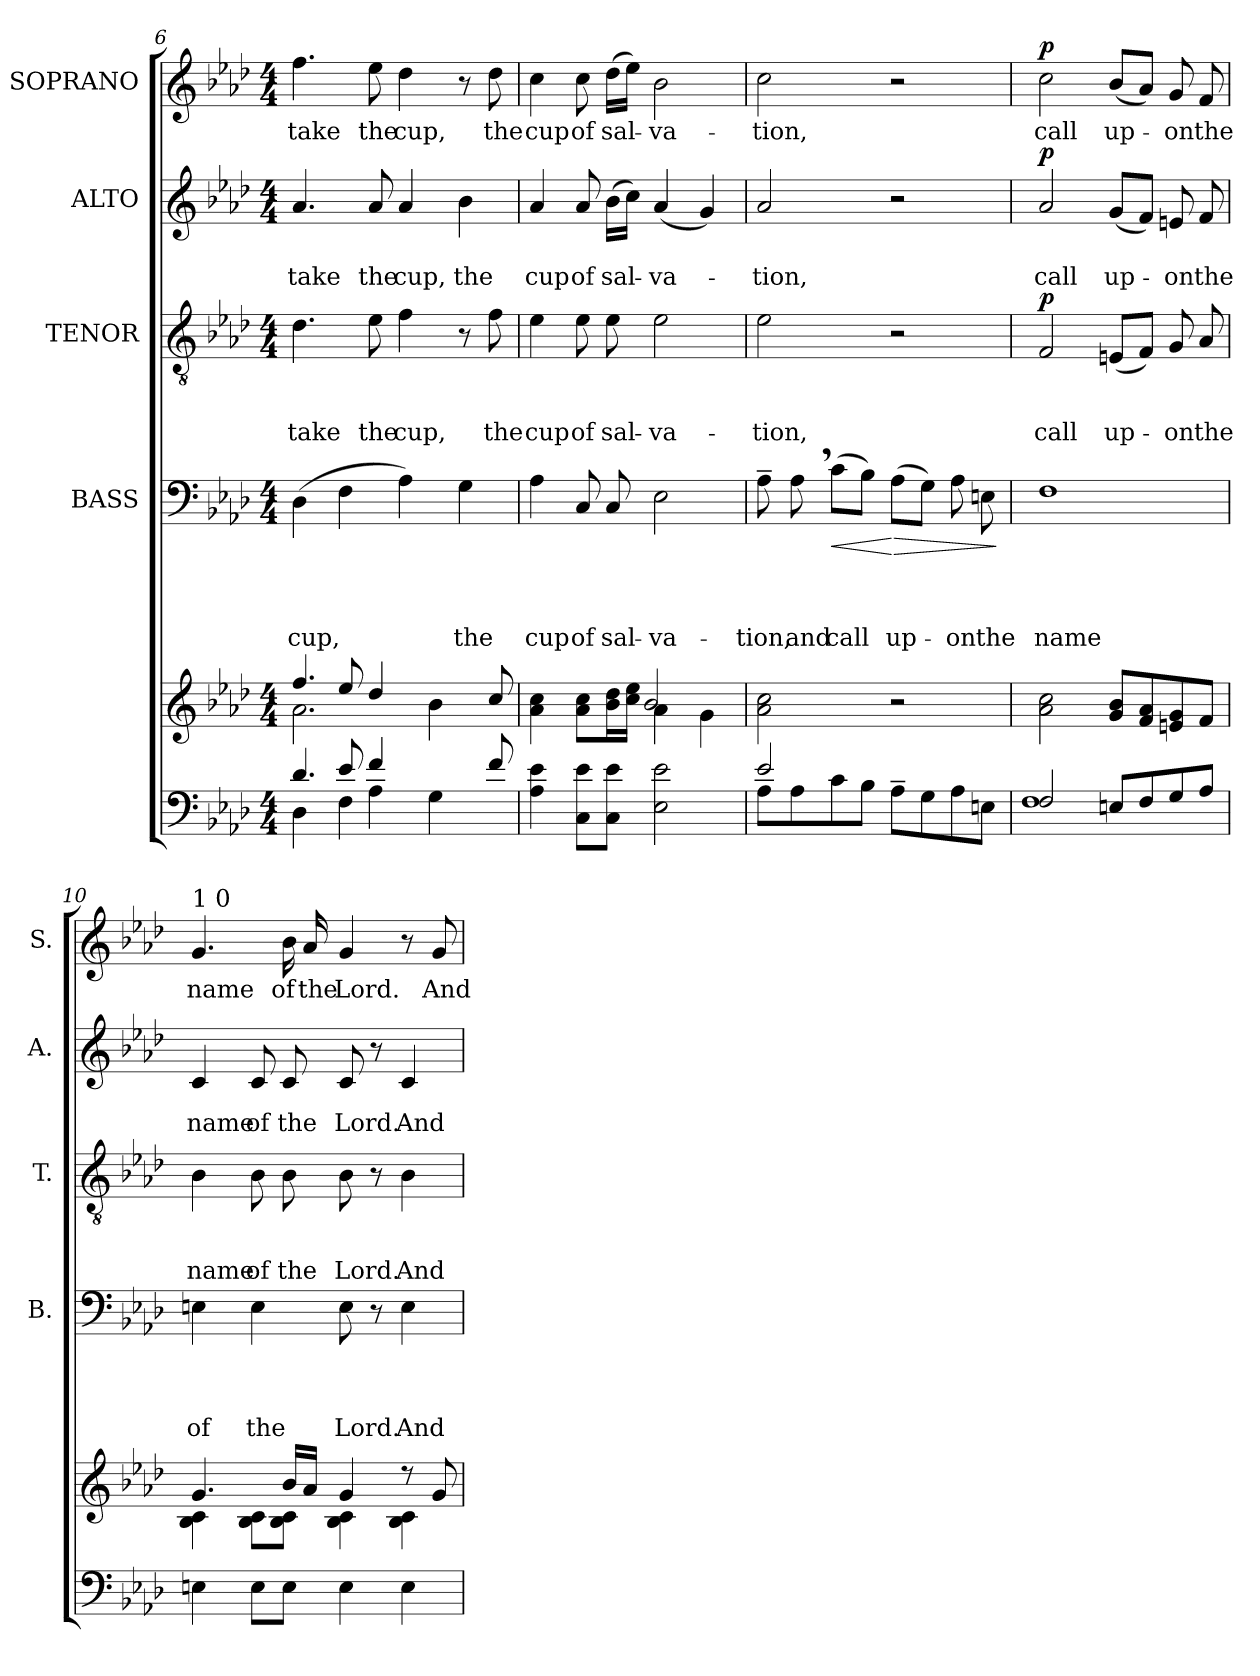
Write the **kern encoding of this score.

**kern	**kern	**kern	**text	**text	**text	**text	**dynam	**kern	**text	**text	**text	**dynam	**kern	**text	**text	**dynam	**kern	**text	**dynam
*part5	*part5	*part4	*part4	*part4	*part4	*part4	*part4	*part3	*part3	*part3	*part3	*part3	*part2	*part2	*part2	*part2	*part1	*part1	*part1
*staff6	*staff5	*staff4	*staff4	*staff4	*staff4	*staff4	*staff4	*staff3	*staff3	*staff3	*staff3	*staff3	*staff2	*staff2	*staff2	*staff2	*staff1	*staff1	*staff1
*	*	*I"BASS	*	*	*	*	*	*I"TENOR	*	*	*	*	*I"ALTO	*	*	*	*I"SOPRANO	*	*
*	*	*I'B.	*	*	*	*	*	*I'T.	*	*	*	*	*I'A.	*	*	*	*I'S.	*	*
*clefF4	*clefG2	*clefF4	*	*	*	*	*	*clefGv2	*	*	*	*	*clefG2	*	*	*	*clefG2	*	*
*k[b-e-a-d-]	*k[b-e-a-d-]	*k[b-e-a-d-]	*	*	*	*	*	*k[b-e-a-d-]	*	*	*	*	*k[b-e-a-d-]	*	*	*	*k[b-e-a-d-]	*	*
*A-:	*A-:	*A-:	*	*	*	*	*	*A-:	*	*	*	*	*A-:	*	*	*	*A-:	*	*
*M4/4	*M4/4	*M4/4	*	*	*	*	*	*M4/4	*	*	*	*	*M4/4	*	*	*	*M4/4	*	*
=6	=6	=6	=6	=6	=6	=6	=6	=6	=6	=6	=6	=6	=6	=6	=6	=6	=6	=6	=6
*^	*^	*	*	*	*	*	*	*	*	*	*	*	*	*	*	*	*	*	*
*	*^	*	*^	*	*	*	*	*	*	*	*	*	*	*	*	*	*	*	*	*	*
!	!	!	!	!	!	!	!	!	!	!LO:LY:b	!	!	!	!	!LO:LY:b	!	!	!	!LO:LY:b	!	!	!LO:LY:b	!
4D-\	4.d-/	4ryy	2.a-\	4.ff/	4ryy	(>4D-\	.	.	.	cup,	.	4.d-\	.	.	take	.	4.a-/	.	take	.	4.ff\	take	.
4F\	.	8e-/	.	.	8ee-/	4F\	.	.	.	.	.	.	.	.	.	.	.	.	.	.	.	.	.
!	!	!	!	!	!	!	!	!	!	!	!	!	!	!	!LO:LY:b	!	!	!	!LO:LY:b	!	!	!LO:LY:b	!
.	4A-\	4f/	.	2ryy	4dd-/	.	.	.	.	.	.	8e-\	.	.	the	.	8a-/	.	the	.	8ee-\	the	.
!	!	!	!	!	!	!	!	!	!	!	!	!	!	!	!LO:LY:b	!	!	!	!LO:LY:b	!	!	!LO:LY:b	!
2ryy	.	.	.	.	.	4A-\)	.	.	.	.	.	4f\	.	.	cup,	.	4a-/	.	cup,	.	4dd-\	cup,	.
.	4G\	4.ryy	.	.	4b-\	.	.	.	.	.	.	.	.	.	.	.	.	.	.	.	.	.	.
!	!	!	!	!	!	!	!	!	!	!LO:LY:b	!	!	!	!	!	!	!	!	!LO:LY:b	!	!	!	!
.	.	.	4ryy	.	.	4G\	.	.	.	the	.	8r	.	.	.	.	4b-\	.	the	.	8r	.	.
!	!	!	!	!	!	!	!	!	!	!	!	!	!	!	!LO:LY:b	!	!	!	!	!	!	!LO:LY:b	!
.	8f/	.	.	8ryy	8cc/	.	.	.	.	.	.	8f\	.	.	the	.	.	.	.	.	8dd-\	the	.
*	*v	*v	*	*	*	*	*	*	*	*	*	*	*	*	*	*	*	*	*	*	*	*	*
!!LO:PB:g=z
=7	=7	=7	=7	=7	=7	=7	=7	=7	=7	=7	=7	=7	=7	=7	=7	=7	=7	=7	=7	=7	=7	=7
!	!	!	!	!	!	!	!	!	!LO:LY:b	!	!	!	!	!LO:LY:b	!	!	!	!LO:LY:b	!	!	!LO:LY:b	!
*v	*v	*	*	*	*	*	*	*	*	*	*	*	*	*	*	*	*	*	*	*	*	*
*	*	*v	*v	*	*	*	*	*	*	*	*	*	*	*	*	*	*	*	*	*	*
4A-\ 4e-\	4a-\ 4cc\	2ryy	4A-\	.	.	.	cup	.	4e-\	.	.	cup	.	4a-/	.	cup	.	4cc\	cup	.
!	!	!	!	!	!	!	!LO:LY:b	!	!	!	!	!LO:LY:b	!	!	!	!LO:LY:b	!	!	!LO:LY:b	!
8C\ 8e-\L	8a-\ 8cc\L	.	8C/	.	.	.	of	.	8e-\	.	.	of	.	8a-/	.	of	.	8cc\	of	.
!	!	!	!	!	!	!	!LO:LY:b	!	!	!	!	!LO:LY:b	!	!	!	!LO:LY:b	!	!	!LO:LY:b	!
8C\ 8e-\J	16b-\ 16dd-\L	.	8C/	.	.	.	sal-	.	8e-\	.	.	sal-	.	(>16b-\LL	.	sal-	.	(>16dd-\LL	sal-	.
.	16cc\ 16ee-\JJ	.	.	.	.	.	.	.	.	.	.	.	.	16cc\JJ)	.	.	.	16ee-\JJ)	.	.
!	!	!	!	!	!	!	!LO:LY:b	!	!	!	!	!LO:LY:b	!	!	!	!LO:LY:b	!	!	!LO:LY:b	!
2E-\ 2e-\	4a-\	2b-/	2E-\	.	.	.	-va-	.	2e-\	.	.	-va-	.	(<4a-/	.	-va-	.	2b-\	-va-	.
.	4g\	.	.	.	.	.	.	.	.	.	.	.	.	4g/)	.	.	.	.	.	.
*	*v	*v	*	*	*	*	*	*	*	*	*	*	*	*	*	*	*	*	*	*
=8	=8	=8	=8	=8	=8	=8	=8	=8	=8	=8	=8	=8	=8	=8	=8	=8	=8	=8	=8
*^	*	*	*	*	*	*	*	*	*	*	*	*	*	*	*	*	*	*	*
!	!	!	!	!	!	!	!LO:LY:b	!	!	!	!	!LO:LY:b	!	!	!	!LO:LY:b	!	!	!LO:LY:b	!
2e-/	8A-\L	2a-\ 2cc\	8A-~>\	.	.	.	-tion,	.	2e-\	.	.	-tion,	.	2a-/	.	-tion,	.	2cc\	-tion,	.
!	!	!	!	!	!	!	!LO:LY:b	!	!	!	!	!	!	!	!	!	!	!	!	!
.	8A-\	.	8A-,>\	.	.	.	and	.	.	.	.	.	.	.	.	.	.	.	.	.
!	!	!	!	!	!	!	!LO:LY:b	!LO:HP:b	!	!	!	!	!	!	!	!	!	!	!	!
.	8c\	.	(>8c\L	.	.	.	call	<	.	.	.	.	.	.	.	.	.	.	.	.
.	8B-\J	.	8B-\J)	.	.	.	.	.	.	.	.	.	.	.	.	.	.	.	.	.
!	!	!	!	!	!	!	!LO:LY:b	!LO:HP:n=1:b	!	!	!	!	!	!	!	!	!	!	!	!
2ryy	8A-~<\L	2r	(>8A-\L	.	.	.	up-	[ >	2r	.	.	.	.	2r	.	.	.	2r	.	.
.	8G\	.	8G\J)	.	.	.	.	.	.	.	.	.	.	.	.	.	.	.	.	.
!	!	!	!	!	!	!	!LO:LY:b	!	!	!	!	!	!	!	!	!	!	!	!	!
.	8A-\	.	8A-\	.	.	.	-on	.	.	.	.	.	.	.	.	.	.	.	.	.
!	!	!	!	!	!	!	!LO:LY:b	!	!	!	!	!	!	!	!	!	!	!	!	!
.	8En\J	.	8En\	.	.	.	the	.	.	.	.	.	.	.	.	.	.	.	.	.
*v	*v	*	*	*	*	*	*	*	*	*	*	*	*	*	*	*	*	*	*	*
.	.	.	.	.	.	.	]	.	.	.	.	.	.	.	.	.	.	.	.
=9	=9	=9	=9	=9	=9	=9	=9	=9	=9	=9	=9	=9	=9	=9	=9	=9	=9	=9	=9
*^	*	*	*	*	*	*	*	*	*	*	*	*	*	*	*	*	*	*	*
!	!	!	!	!	!	!	!LO:LY:b	!	!	!	!	!LO:LY:b	!LO:DY:a	!	!	!LO:LY:b	!LO:DY:a	!	!LO:LY:b	!LO:DY:a
2F/	1F	2a-\ 2cc\	1F	.	.	.	name	.	2F</	.	.	call	p	2a-</	.	call	p	2cc>\	call	p
!	!	!	!	!	!	!	!	!	!	!	!	!LO:LY:b	!	!	!	!LO:LY:b	!	!	!LO:LY:b	!
8En/L	.	8g/ 8b-/L	.	.	.	.	.	.	(<8En/L	.	.	up-	.	(<8g/L	.	up-	.	(<8b-/L	up-	.
8F/	.	8f/ 8a-/	.	.	.	.	.	.	8F/J)	.	.	.	.	8f/J)	.	.	.	8a-/J)	.	.
!	!	!	!	!	!	!	!	!	!	!	!	!LO:LY:b	!	!	!	!LO:LY:b	!	!	!LO:LY:b	!
8G/	.	8en/ 8g/	.	.	.	.	.	.	8G/	.	.	-on	.	8en/	.	-on	.	8g/	-on	.
!	!	!	!	!	!	!	!	!	!	!	!	!LO:LY:b	!	!	!	!LO:LY:b	!	!	!LO:LY:b	!
8A-/J	.	8f/J	.	.	.	.	.	.	8A-/	.	.	the	.	8f/	.	the	.	8f/	the	.
*v	*v	*	*	*	*	*	*	*	*	*	*	*	*	*	*	*	*	*	*	*
!!LO:LB:g=z
=10	=10	=10	=10	=10	=10	=10	=10	=10	=10	=10	=10	=10	=10	=10	=10	=10	=10	=10	=10
*	*^	*	*	*	*	*	*	*	*	*	*	*	*	*	*	*	*	*	*
!	!	!	!	!	!	!	!	!	!	!	!	!	!	!	!	!	!	!LO:TX:a:t=1 0	!	!
!	!	!	!	!	!	!	!LO:LY:b	!	!	!	!	!LO:LY:b	!	!	!	!LO:LY:b	!	!	!LO:LY:b	!
4En\	4B-\ 4c\	4.g/	4En\	.	.	.	of	.	4B-\	.	.	name	.	4c/	.	name	.	4.g/	name	.
!	!	!	!	!	!	!	!LO:LY:b	!	!	!	!	!LO:LY:b	!	!	!	!LO:LY:b	!	!	!	!
8E\L	8B-\ 8c\L	.	4E\	.	.	.	the	.	8B-\	.	.	of	.	8c/	.	of	.	.	.	.
!	!	!	!	!	!	!	!	!	!	!	!	!LO:LY:b	!	!	!	!LO:LY:b	!	!	!LO:LY:b	!
8E\J	8B-\ 8c\J	16b-/LL	.	.	.	.	.	.	8B-\	.	.	the	.	8c/	.	the	.	16b-\	of	.
!	!	!	!	!	!	!	!	!	!	!	!	!	!	!	!	!	!	!	!LO:LY:b	!
.	.	16a-/JJ	.	.	.	.	.	.	.	.	.	.	.	.	.	.	.	16a-/	the	.
!	!	!	!	!	!	!	!LO:LY:b	!	!	!	!	!LO:LY:b	!	!	!	!LO:LY:b	!	!	!LO:LY:b	!
4E\	4B-\ 4c\	4g/	8E\	.	.	.	Lord.	.	8B-\	.	.	Lord.	.	8c/	.	Lord.	.	4g/	Lord.	.
.	.	.	8r	.	.	.	.	.	8r	.	.	.	.	8r	.	.	.	.	.	.
!	!	!	!	!	!	!	!LO:LY:b	!	!	!	!	!LO:LY:b	!	!	!	!LO:LY:b	!	!	!	!
4E\	4B-\ 4c\	8rdd	4E\	.	.	.	And	.	4B-\	.	.	And	.	4c/	.	And	.	8r	.	.
!	!	!	!	!	!	!	!	!	!	!	!	!	!	!	!	!	!	!	!LO:LY:b	!
.	.	8g/	.	.	.	.	.	.	.	.	.	.	.	.	.	.	.	8g/	And	.
*	*v	*v	*	*	*	*	*	*	*	*	*	*	*	*	*	*	*	*	*	*
=	=	=	=	=	=	=	=	=	=	=	=	=	=	=	=	=	=	=	=
*-	*-	*-	*-	*-	*-	*-	*-	*-	*-	*-	*-	*-	*-	*-	*-	*-	*-	*-	*-
